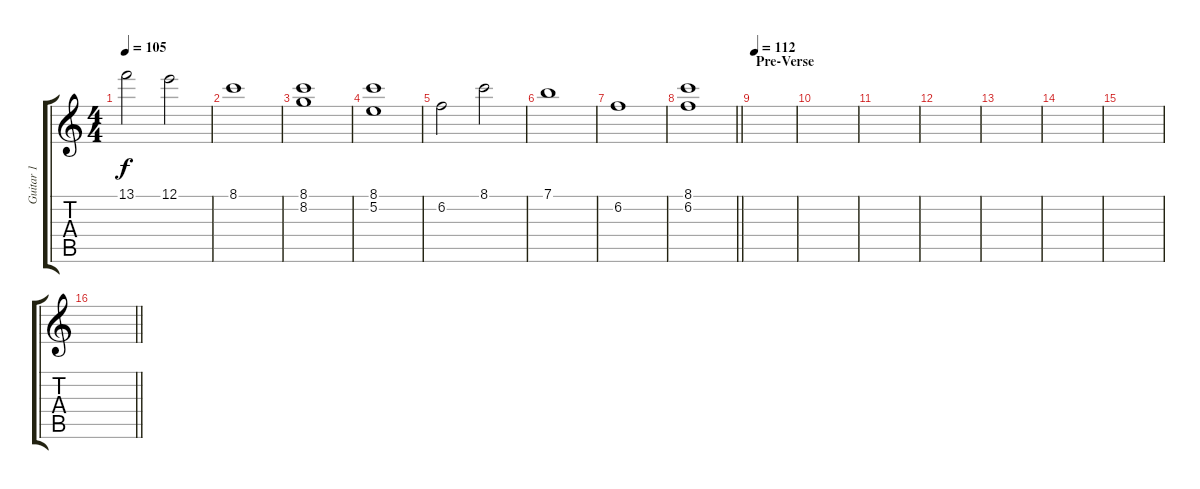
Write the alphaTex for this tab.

\track ("Guitar 1" "Guitar 1") {instrument overdrivenguitar}
\staff {score tabs}
\tuning (E4 B3 G3 D3 A2 E2) {hide}
\ts (4 4)
\tempo 105
\clef g2
\ks c
13.1.2{dy f} 12.1.2 |
8.1.1 |
(8.1 8.2).1 |
(8.1 5.2).1 |
6.2.2 8.1.2 |
7.1.1 |
6.2.1 |
\barLineRight lightlight
(8.1 6.2).1 |
\section ("" "Pre-Verse")
\tempo 112
|
|
|
|
|
|
|
\barLineRight lightlight
